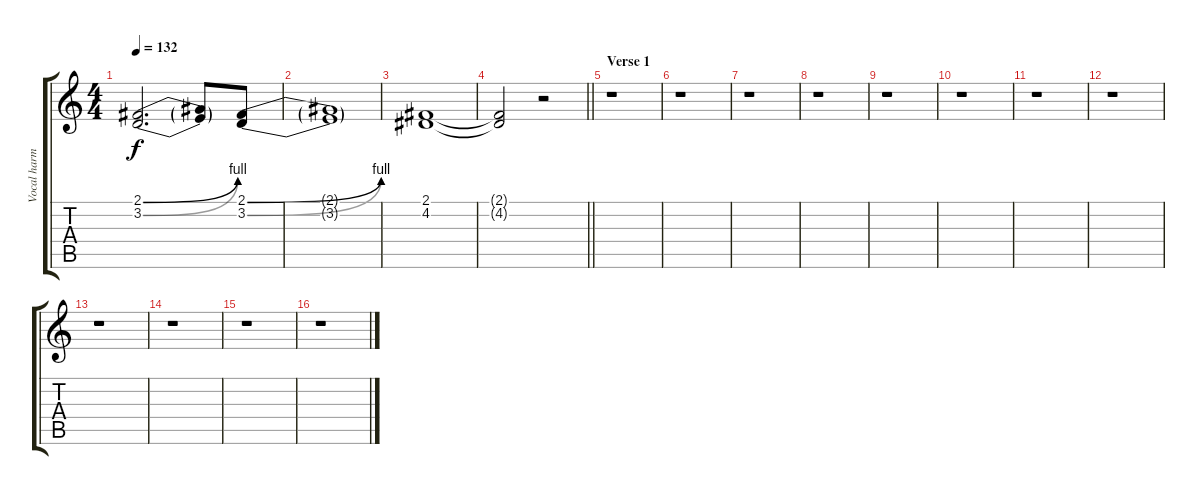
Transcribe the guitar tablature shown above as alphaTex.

\track ("Vocal harmonies" "Vocal harm") {instrument shakuhachi}
\staff {score tabs}
\tuning (E4 B3 G3 D3 A2 E2) {hide}
\ts (4 4)
\tempo 132
\clef g2
\ks c
(2.1{be (bend 0 0 60 4)} 3.2{be (bend 0 0 60 4)}).2{d dy f} (2.1{t} 3.2{t}).8 (2.1{be (bend 0 0 60 4)} 3.2{be (bend 0 0 60 4)}).8 |
(2.1{t} 3.2{t}).1 |
(2.1 4.2).1{volume 0} |
\barLineRight lightlight
(2.1{t} 4.2{t}).2 r.2{volume 11} |
\section ("" "Verse 1")
r.1 |
r.1 |
r.1 |
r.1 |
r.1 |
r.1 |
r.1 |
r.1 |
r.1 |
r.1 |
r.1 |
r.1
